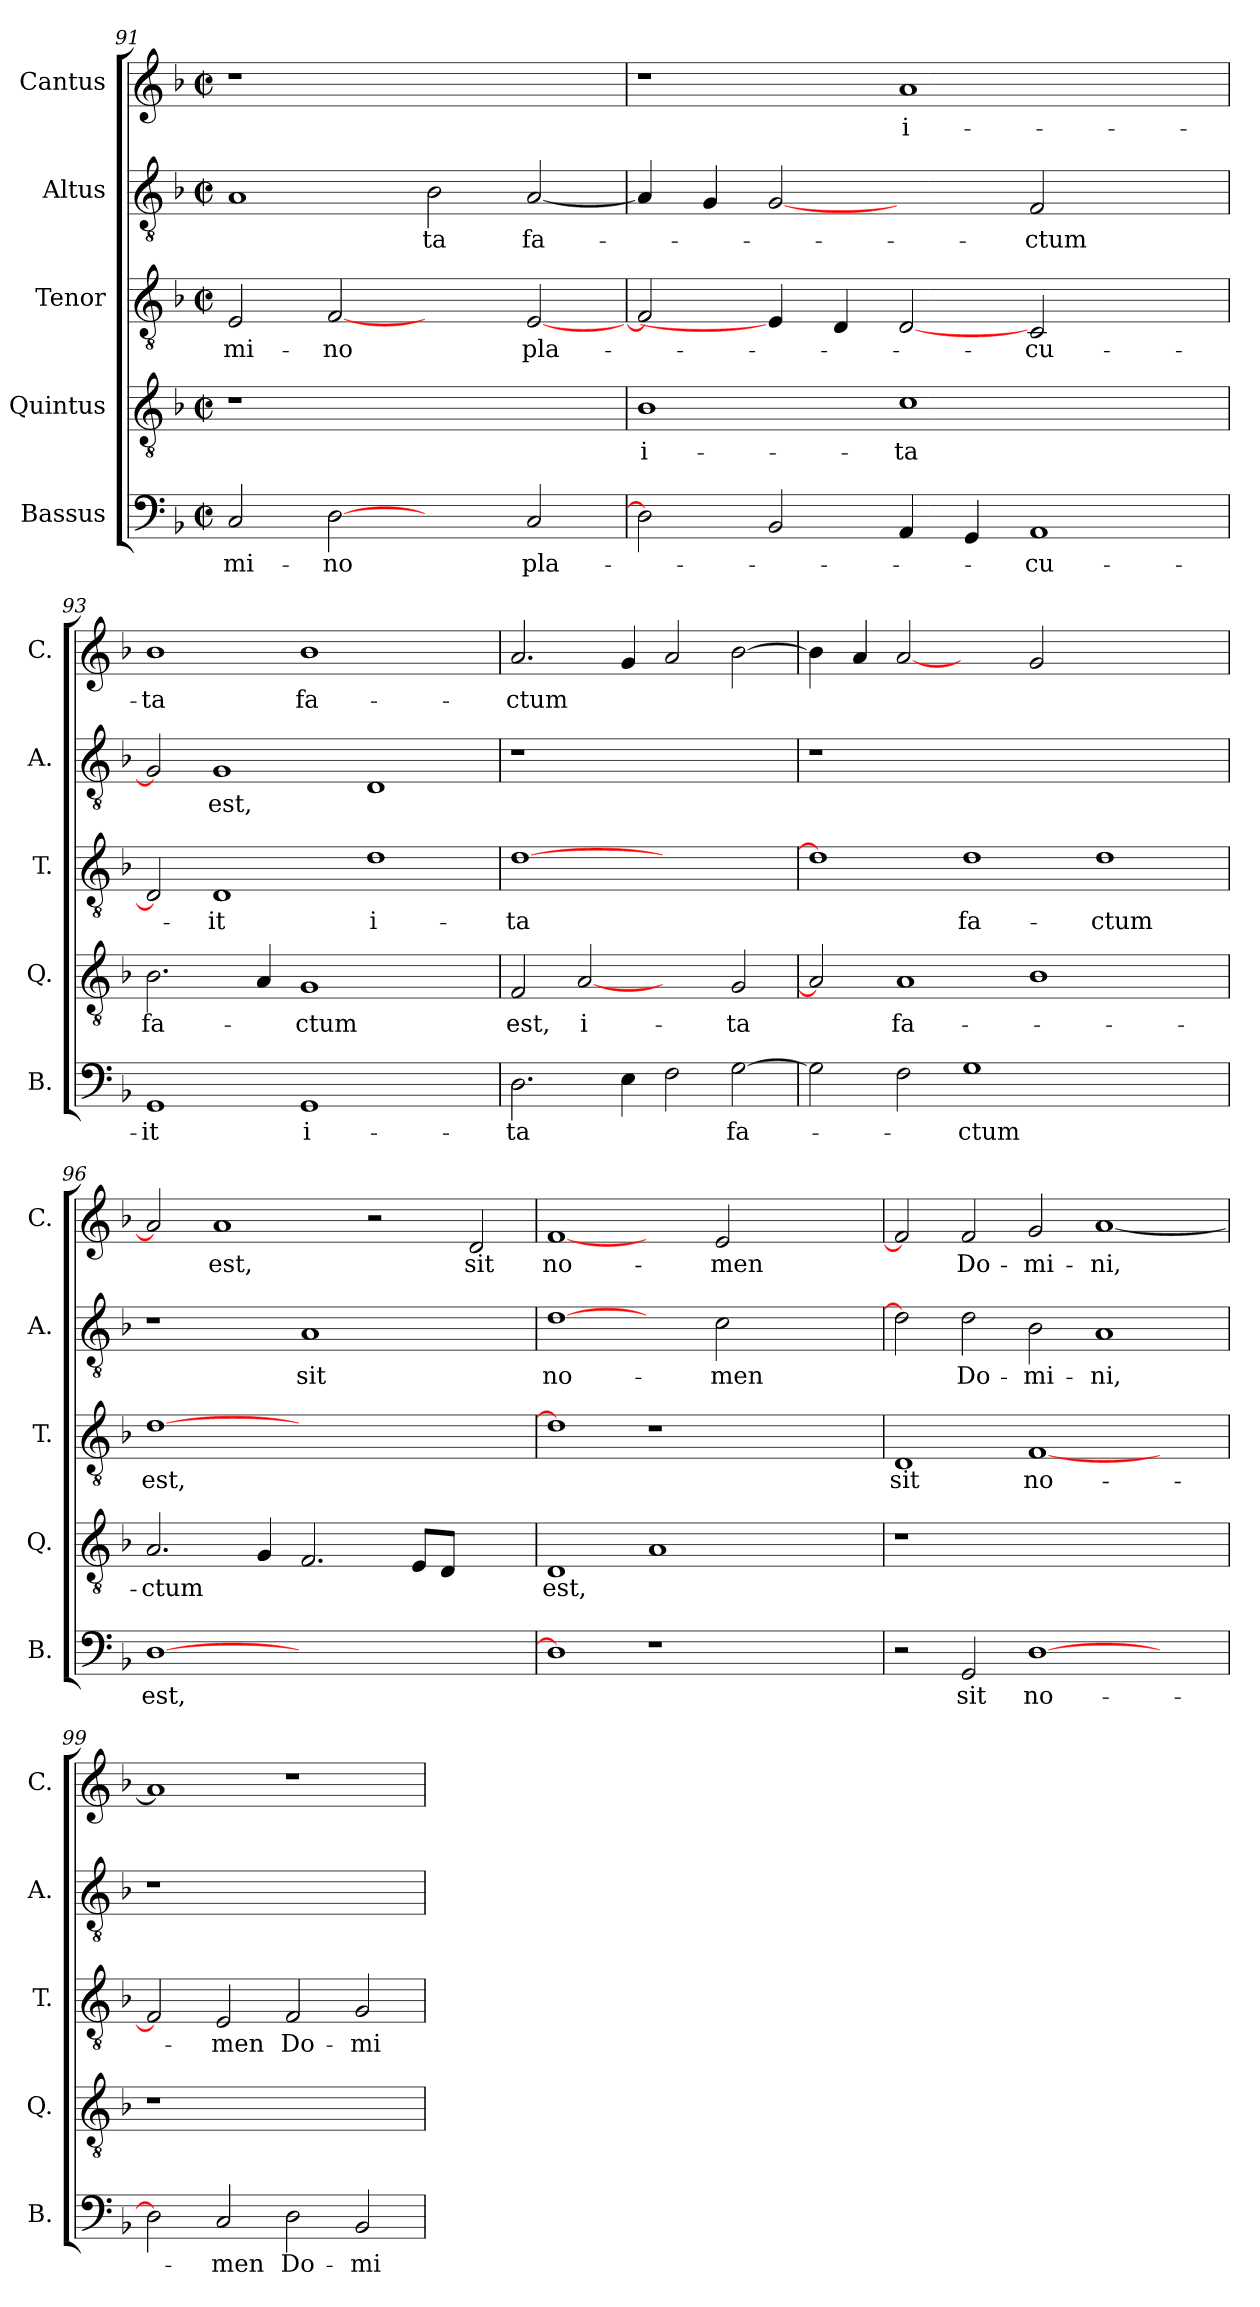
**kern	**text	**kern	**text	**kern	**text	**kern	**text	**kern	**text
*part5	*part5	*part4	*part4	*part3	*part3	*part2	*part2	*part1	*part1
*staff5	*staff5	*staff4	*staff4	*staff3	*staff3	*staff2	*staff2	*staff1	*staff1
*I"Bassus	*	*I"Quintus	*	*I"Tenor	*	*I"Altus	*	*I"Cantus	*
*I'B.	*	*I'Q.	*	*I'T.	*	*I'A.	*	*I'C.	*
*clefF4	*	*clefGv2	*	*clefGv2	*	*clefGv2	*	*clefG2	*
*k[b-]	*	*k[b-]	*	*k[b-]	*	*k[b-]	*	*k[b-]	*
*F:	*	*F:	*	*F:	*	*F:	*	*F:	*
*M2/2	*	*M2/2	*	*M2/2	*	*M2/2	*	*M2/2	*
*met(c|)	*	*met(c|)	*	*met(c|)	*	*met(c|)	*	*met(c|)	*
=91	=91	=91	=91	=91	=91	=91	=91	=91	=91
2C/	-mi-	1r	.	2E/	-mi-	1A	.	1r	.
[2D	-no	.	.	[2F	-no	.	.	.	.
2ryy	.	1ryy	.	2ryy	.	2B-\	-ta	1ryy	.
2C/	pla-	.	.	[2E/	pla-	[2A/	fa-	.	.
=92	=92	=92	=92	=92	=92	=92	=92	=92	=92
2D]	.	1B-	i-	2F]	.	4A/]	.	1r	.
.	.	.	.	.	.	4G/	.	.	.
2BB-/	.	.	.	4E/]	.	[2G	.	.	.
.	.	.	.	4D/	.	.	.	.	.
4AA/	.	1c	-ta	[2D	.	2ryy	.	1a	i-
4GG/	.	.	.	.	.	.	.	.	.
1AA	-cu-	.	.	2C/	cu-	2F/	-ctum	.	.
.	.	2ryy	.	2ryy	.	2ryy	.	2ryy	.
=93	=93	=93	=93	=93	=93	=93	=93	=93	=93
1GG	-it	2.B-\	fa-	2D]	.	2G]	.	1b-	-ta
.	.	.	.	1D	-it	1G	est,	.	.
.	.	4A/	.	.	.	.	.	.	.
1GG	i-	1G	-ctum	.	.	.	.	1b-	fa-
.	.	.	.	1d	i-	1D	.	.	.
2ryy	.	2ryy	.	.	.	.	.	2ryy	.
=94	=94	=94	=94	=94	=94	=94	=94	=94	=94
2.D\	-ta	2F/	est,	[1d	-ta	1r	.	2.a/	-ctum
.	.	[2A	i-	.	.	.	.	.	.
4E\	.	.	.	.	.	.	.	4g/	.
2F\	.	2ryy	.	1ryy	.	1ryy	.	2a/	.
[2G\	fa-	2G/	-ta	.	.	.	.	[2b-\	.
=95	=95	=95	=95	=95	=95	=95	=95	=95	=95
2G\]	.	2A]	.	1d]	.	1r	.	4b-\]	.
.	.	.	.	.	.	.	.	4a/	.
2F\	.	1A	fa-	.	.	.	.	[2a	.
1G	-ctum	.	.	1d	fa-	1ryy	.	2ryy	.
.	.	1B-	.	.	.	.	.	2g/	.
1ryy	.	.	.	1d	-ctum	1ryy	.	1ryy	.
.	.	2ryy	.	.	.	.	.	.	.
!!LO:LB:g=z
=96	=96	=96	=96	=96	=96	=96	=96	=96	=96
[1D	est,	2.A/	-ctum	[1d	est,	1r	.	2a]	.
.	.	.	.	.	.	.	.	1a	est,
.	.	4G/	.	.	.	.	.	.	.
1.ryy	.	2.F/	.	1.ryy	.	1A	sit	.	.
.	.	.	.	.	.	.	.	2r	.
.	.	8E/L	.	.	.	.	.	.	.
.	.	8D/J	.	.	.	.	.	.	.
.	.	2ryy	.	.	.	2ryy	.	2d/	sit
=97	=97	=97	=97	=97	=97	=97	=97	=97	=97
1D]	.	1D	est,	1d]	.	[1d	no-	[1f	no-
1r	.	1A	.	1r	.	2ryy	.	2ryy	.
.	.	.	.	.	.	2c\	-men	2e/	-men
1ryy	.	1ryy	.	1ryy	.	1ryy	.	1ryy	.
=98	=98	=98	=98	=98	=98	=98	=98	=98	=98
2r	.	1r	.	1D	sit	2d]	.	2f]	.
2GG/	sit	.	.	.	.	2d\	Do-	2f/	Do-
[1D	no-	1ryy	.	[1F	no-	2B-\	-mi-	2g/	-mi-
.	.	.	.	.	.	1A	-ni,	[1a	-ni,
2ryy	.	2ryy	.	2ryy	.	.	.	.	.
=99	=99	=99	=99	=99	=99	=99	=99	=99	=99
2D\]	.	1r	.	2F/]	.	1r	.	1a]	.
2C/	-men	.	.	2E/	-men	.	.	.	.
2D\	Do-	1ryy	.	2F/	Do-	1ryy	.	1r	.
2BB-/	-mi-	.	.	2G/	-mi-	.	.	.	.
=	=	=	=	=	=	=	=	=	=
*-	*-	*-	*-	*-	*-	*-	*-	*-	*-
